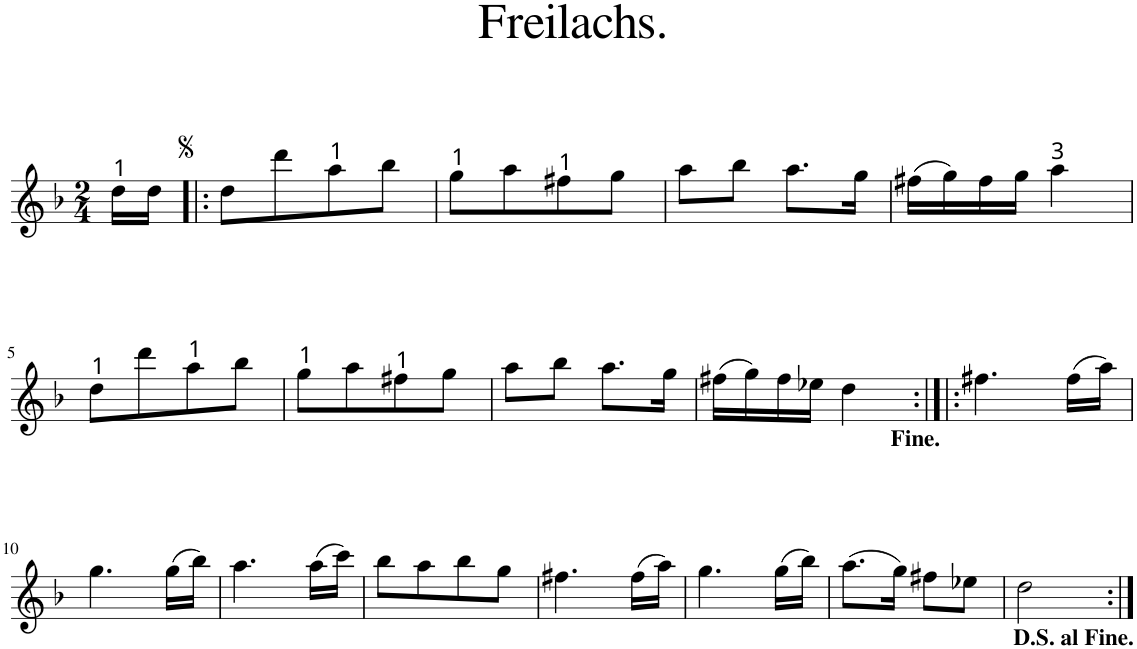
**kern
*part1
*staff1
*I"Piano
*I'Pno.
*clefG2
*k[b-]
*d:
*M2/4
=
16dd\LL
16dd\JJ
=1!|:
8dd\L
8ddd\
8aa\
8bb-\J
=2
8gg\L
8aa\
8ff#X\
8gg\J
=3
8aa\L
8bb-\J
8.aa\L
16gg\Jk
=4
(16ff#X\LL
16gg\)
16ff#\
16gg\JJ
4aa\
!!LO:LB:g=z
=5
8dd\L
8ddd\
8aa\
8bb-\J
=6
8gg\L
8aa\
8ff#X\
8gg\J
=7
8aa\L
8bb-\J
8.aa\L
16gg\Jk
=8
(16ff#X\LL
16gg\)
16ff#\
16ee-X\JJ
4dd\
=9:|!|:
4.ff#X\
(16ff#\LL
16aa\JJ)
!!LO:LB:g=z
=10
4.gg\
(16gg\LL
16bb-\JJ)
=11
4.aa\
(16aa\LL
16ccc\JJ)
=12
8bb-\L
8aa\
8bb-\
8gg\J
=13
4.ff#X\
(16ff#\LL
16aa\JJ)
=14
4.gg\
(16gg\LL
16bb-\JJ)
=15
(8.aa\L
16gg\Jk)
8ff#X\L
8ee-X\J
=16
2dd\
=:|!
*-
